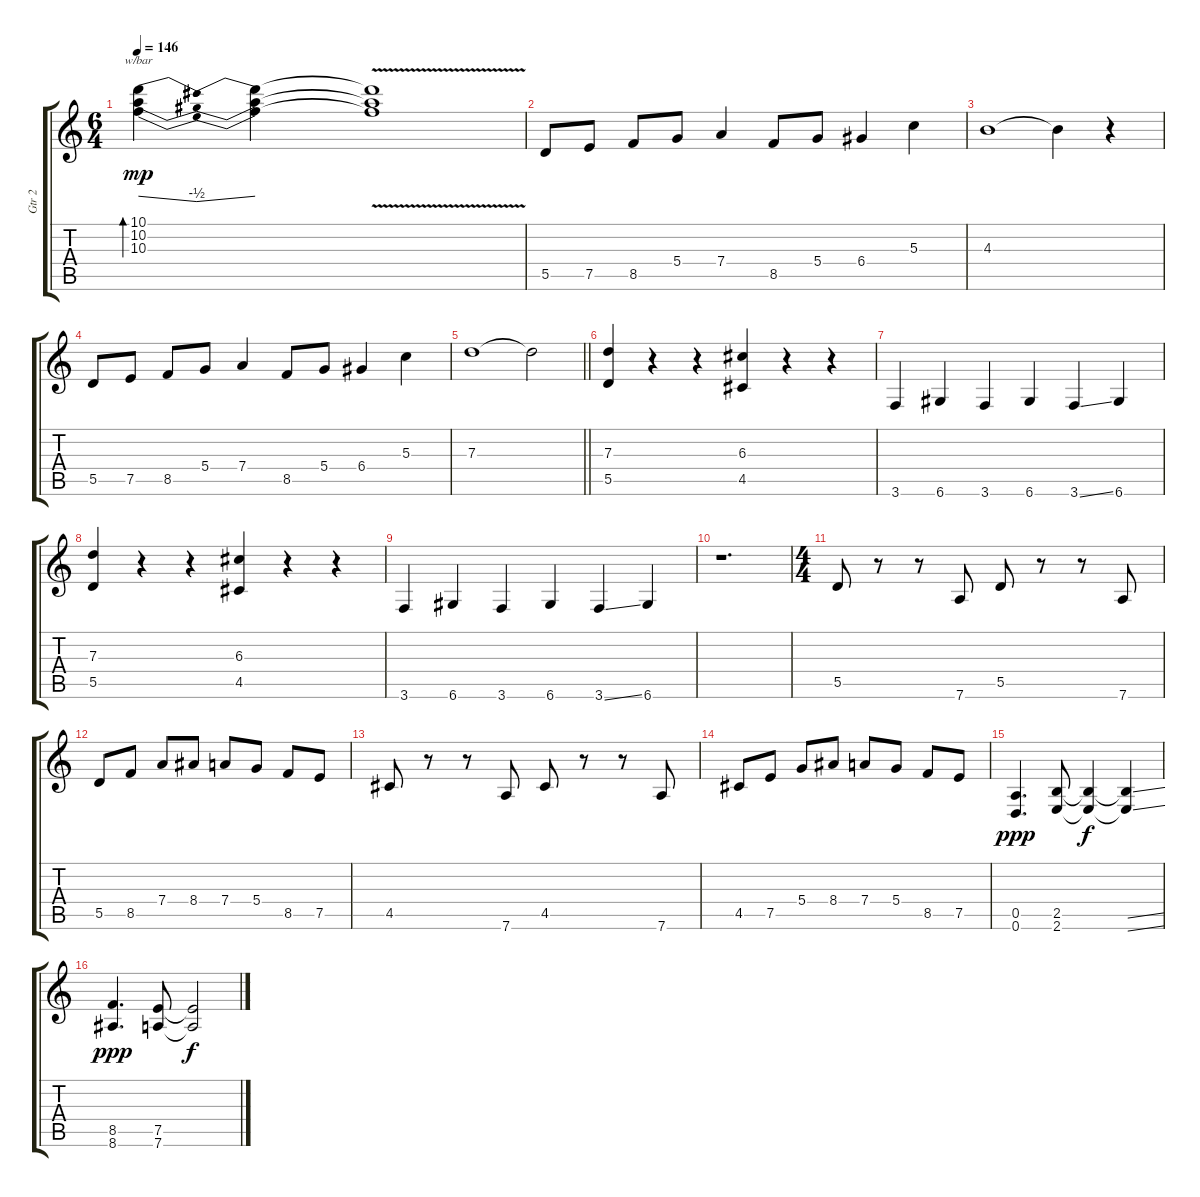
\track ("Gtr 2" "Gtr 2") {instrument distortionguitar}
\staff {score tabs}
\tuning (E4 B3 G3 D3 A2 D2) {hide}
\ts (6 4)
\tempo 146
\clef g2
\ks c
(10.1 10.2 10.3).4{tbe (dip default 0 0 30 -2 60 0) bd 240 dy mp} (10.1{t} 10.2{t} 10.3{t}).4 (10.1{v t} 10.2{v t} 10.3{v t}).1 |
5.5.8 7.5.8 8.5.8 5.4.8 7.4.4 8.5.8 5.4.8 6.4.4 5.3.4 |
4.3.1 4.3{t}.4 r.4 |
5.5.8 7.5.8 8.5.8 5.4.8 7.4.4 8.5.8 5.4.8 6.4.4 5.3.4 |
\barLineRight lightlight
7.3.1 7.3{t}.2 |
\section ("" "")
(7.3 5.5).4 r.4 r.4 (6.3 4.5).4 r.4 r.4 |
3.6.4 6.6.4 3.6.4 6.6.4 3.6{ss}.4 6.6.4 |
(7.3 5.5).4 r.4 r.4 (6.3 4.5).4 r.4 r.4 |
3.6.4 6.6.4 3.6.4 6.6.4 3.6{ss}.4 6.6.4 |
r.1{d} |
\ts (4 4)
5.5.8 r.8 r.8 7.6.8 5.5.8 r.8 r.8 7.6.8 |
5.5.8 8.5.8 7.4.8 8.4.8 7.4.8 5.4.8 8.5.8 7.5.8 |
4.5.8 r.8 r.8 7.6.8 4.5.8 r.8 r.8 7.6.8 |
4.5.8 7.5.8 5.4.8 8.4.8 7.4.8 5.4.8 8.5.8 7.5.8 |
(0.5 0.6).4{d dy ppp} (2.5 2.6).8 (2.5{t} 2.6{t}).4{dy f} (2.5{ss t} 2.6{ss t}).4 |
(8.5 8.6).4{d dy ppp} (7.5 7.6).8 (7.5{t} 7.6{t}).2{dy f}
